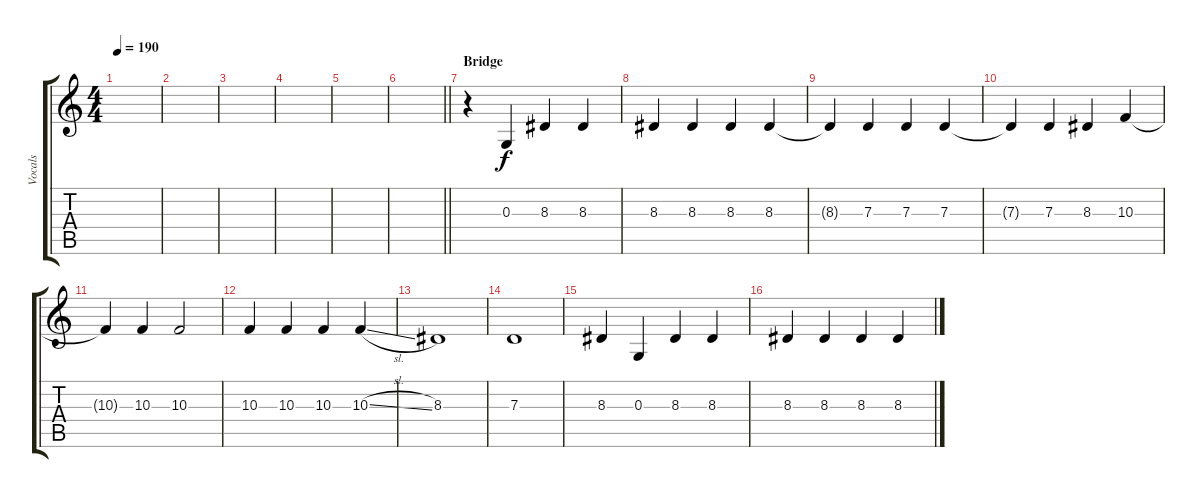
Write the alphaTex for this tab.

\track ("Vocals" "Vocals") {instrument lead1square}
\staff {score tabs}
\tuning (E4 B3 G3 D3 A2 E2) {hide}
\ts (4 4)
\tempo 190
\clef g2
\ks c
|
|
|
|
|
\barLineRight lightlight
|
\section ("" "Bridge")
r.4 0.3.4 8.3.4 8.3.4 |
8.3.4 8.3.4 8.3.4 8.3.4 |
8.3{t}.4 7.3.4 7.3.4 7.3.4 |
7.3{t}.4 7.3.4 8.3.4 10.3.4 |
10.3{t}.4 10.3.4 10.3.2 |
10.3.4 10.3.4 10.3.4 10.3{sl}.4 |
8.3.1 |
7.3.1 |
8.3.4 0.3.4 8.3.4 8.3.4 |
8.3.4 8.3.4 8.3.4 8.3.4
